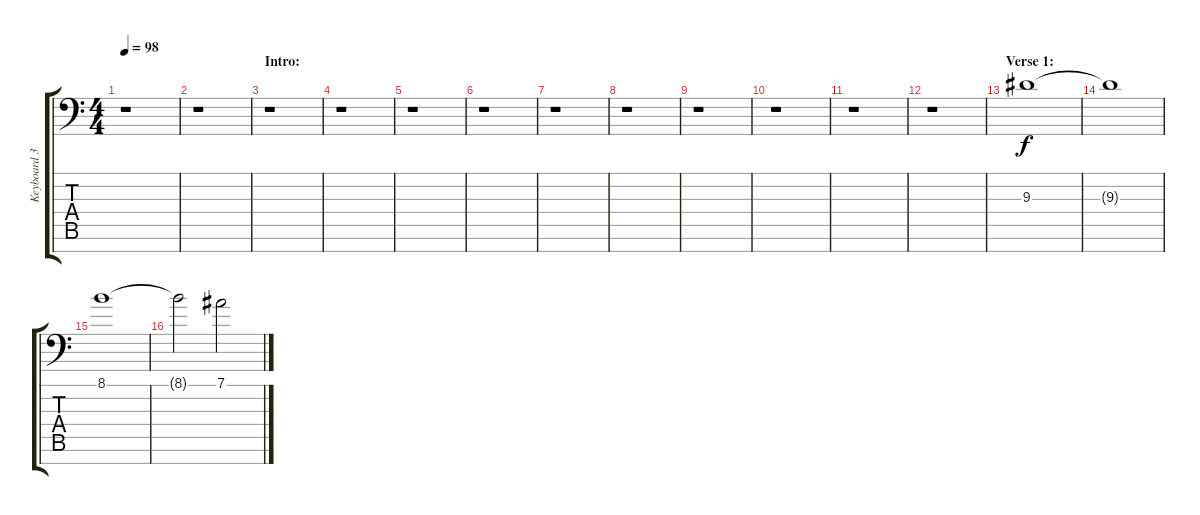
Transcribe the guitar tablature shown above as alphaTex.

\track ("Keyboard 3" "Keyboard 3") {instrument stringensemble1}
\staff {score tabs}
\tuning (Eb4 Bb3 Gb3 Db3 Ab2 Eb2 Bb1) {hide}
\ts (4 4)
\tempo 98
\clef f4
\ks c
r.1{dy f instrument stringensemble1} |
r.1 |
\section ("" "Intro:")
r.1 |
r.1 |
r.1 |
r.1 |
r.1 |
r.1 |
r.1 |
r.1 |
r.1 |
r.1 |
\section ("" "Verse 1:")
9.3.1 |
9.3{t}.1 |
8.1.1 |
8.1{t}.2 7.1.2
